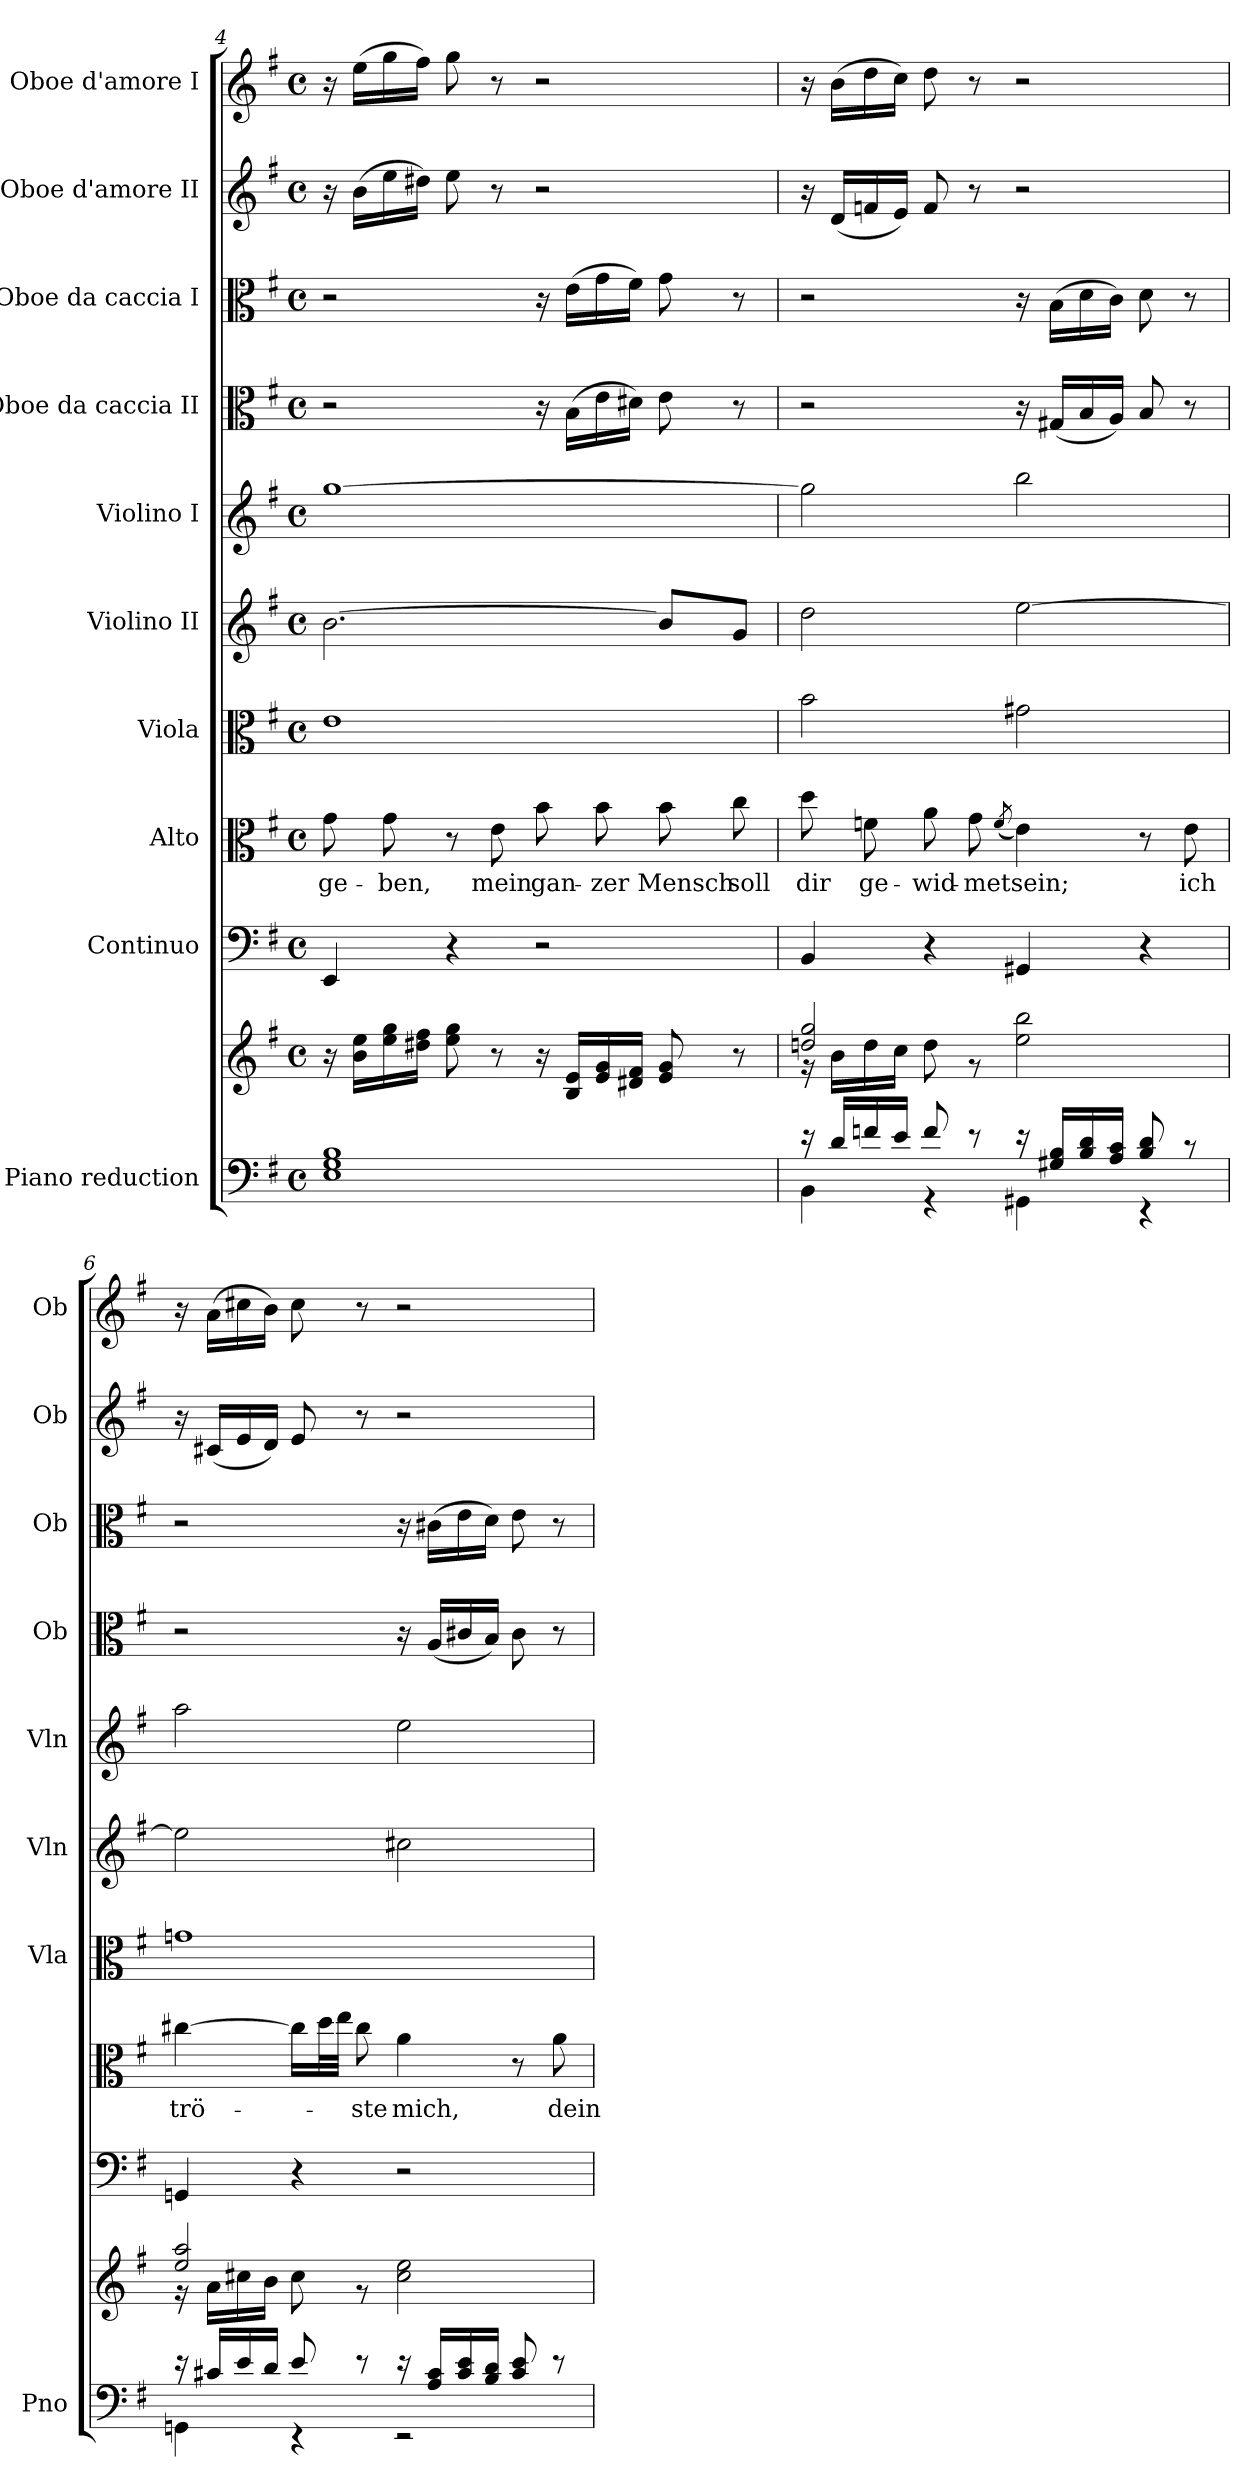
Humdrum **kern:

**kern	**kern	**kern	**kern	**text	**kern	**kern	**kern	**kern	**kern	**kern	**kern
*part10	*part10	*part9	*part8	*part8	*part7	*part6	*part5	*part4	*part3	*part2	*part1
*staff11	*staff10	*staff9	*staff8	*staff8	*staff7	*staff6	*staff5	*staff4	*staff3	*staff2	*staff1
*I"Piano reduction	*	*I"Continuo	*I"Alto	*	*I"Viola	*I"Violino II	*I"Violino I	*I"Oboe da caccia II	*I"Oboe da caccia I	*I"Oboe d'amore II	*I"Oboe d'amore I
*I'Pno	*	*	*	*	*I'Vla	*I'Vln	*I'Vln	*I'Ob	*I'Ob	*I'Ob	*I'Ob
!!LO:PB:g=z
*clefF4	*clefG2	*clefF4	*clefC3	*	*clefC3	*clefG2	*clefG2	*clefC3	*clefC3	*clefG2	*clefG2
*k[f#]	*k[f#]	*k[f#]	*k[f#]	*	*k[f#]	*k[f#]	*k[f#]	*k[f#]	*k[f#]	*k[f#]	*k[f#]
*M4/4	*M4/4	*M4/4	*M4/4	*	*M4/4	*M4/4	*M4/4	*M4/4	*M4/4	*M4/4	*M4/4
*met(c)	*met(c)	*met(c)	*met(c)	*	*met(c)	*met(c)	*met(c)	*met(c)	*met(c)	*met(c)	*met(c)
=4	=4	=4	=4	=4	=4	=4	=4	=4	=4	=4	=4
!	!	!	!	!LO:LY:b	!	!	!	!	!	!	!
1E 1G 1B	16r	4EE/	8g\	-ge-	1e	[2.b\	[1gg	2r	2r	16r	16r
.	16b\ 16ee\LL	.	.	.	.	.	.	.	.	(16b\LL	(16ee\LL
!	!	!	!	!LO:LY:b	!	!	!	!	!	!	!
.	16ee\ 16gg\	.	8g\	-ben,	.	.	.	.	.	16ee\	16gg\
.	16dd#X\ 16ff#\JJ	.	.	.	.	.	.	.	.	16dd#X\JJ)	16ff#\JJ)
.	8ee\ 8gg\	4r	8r	.	.	.	.	.	.	8ee\	8gg\
!	!	!	!	!LO:LY:b	!	!	!	!	!	!	!
.	8r	.	8e\	mein	.	.	.	.	.	8r	8r
!	!	!	!	!LO:LY:b	!	!	!	!	!	!	!
.	16r	2r	8b\	gan-	.	.	.	16r	16r	2r	2r
.	16B/ 16e/LL	.	.	.	.	.	.	(16B\LL	(16e\LL	.	.
!	!	!	!	!LO:LY:b	!	!	!	!	!	!	!
.	16e/ 16g/	.	8b\	-zer	.	.	.	16e\	16g\	.	.
.	16d#X/ 16f#/JJ	.	.	.	.	.	.	16d#X\JJ)	16f#\JJ)	.	.
!	!	!	!	!LO:LY:b	!	!	!	!	!	!	!
.	8e/ 8g/	.	8b\	Mensch	.	8b/L]	.	8e\	8g\	.	.
!	!	!	!	!LO:LY:b	!	!	!	!	!	!	!
.	8r	.	8cc\	soll	.	8g/J	.	8r	8r	.	.
=5	=5	=5	=5	=5	=5	=5	=5	=5	=5	=5	=5
*^	*^	*	*	*	*	*	*	*	*	*	*
!	!	!	!	!	!	!LO:LY:b	!	!	!	!	!	!	!
16r	4BB\	2ddn/ 2gg/	16r	4BB/	8dd\	dir	2b\	2dd\	2gg\]	2r	2r	16r	16r
16d/LL	.	.	16b\LL	.	.	.	.	.	.	.	.	(16d/LL	(16b\LL
!	!	!	!	!	!	!LO:LY:b	!	!	!	!	!	!	!
16fn/	.	.	16dd\	.	8fn\	ge-	.	.	.	.	.	16fn/	16dd\
16e/JJ	.	.	16cc\JJ	.	.	.	.	.	.	.	.	16e/JJ)	16cc\JJ)
!	!	!	!	!	!	!LO:LY:b	!	!	!	!	!	!	!
8f/	4r	.	8dd\	4r	8a\	-wid-	.	.	.	.	.	8f/	8dd\
!	!	!	!	!	!	!LO:LY:b	!	!	!	!	!	!	!
8r	.	.	8r	.	8g\	-met	.	.	.	.	.	8r	8r
.	.	.	.	.	(8qf/	.	.	.	.	.	.	.	.
!	!	!	!	!	!	!LO:LY:b	!	!	!	!	!	!	!
16r	4GG#X\	2ee\ 2bb\	2ryy	4GG#X/	4e\)	sein;	2g#X\	[2ee\	2bb\	16r	16r	2r	2r
16G#X/ 16B/LL	.	.	.	.	.	.	.	.	.	(16G#X/LL	(16B\LL	.	.
16B/ 16d/	.	.	.	.	.	.	.	.	.	16B/	16d\	.	.
16A/ 16c/JJ	.	.	.	.	.	.	.	.	.	16A/JJ)	16c\JJ)	.	.
8B/ 8d/	4r	.	.	4r	8r	.	.	.	.	8B/	8d\	.	.
!	!	!	!	!	!	!LO:LY:b	!	!	!	!	!	!	!
8r	.	.	.	.	8e\	ich	.	.	.	8r	8r	.	.
=6	=6	=6	=6	=6	=6	=6	=6	=6	=6	=6	=6	=6	=6
!	!	!	!	!	!	!LO:LY:b	!	!	!	!	!	!	!
16r	4GGn\	2ee/ 2aa/	16r	4GGn/	[4cc#X\	trö-	1gn	2ee\]	2aa\	2r	2r	16r	16r
16c#X/LL	.	.	16a\LL	.	.	.	.	.	.	.	.	(16c#X/LL	(16a\LL
16e/	.	.	16cc#X\	.	.	.	.	.	.	.	.	16e/	16cc#X\
16d/JJ	.	.	16b\JJ	.	.	.	.	.	.	.	.	16d/JJ)	16b\JJ)
8e/	4r	.	8cc#\	4r	16cc#\LL]	.	.	.	.	.	.	8e/	8cc#\
.	.	.	.	.	32dd\L	.	.	.	.	.	.	.	.
.	.	.	.	.	32ee\JJJ	.	.	.	.	.	.	.	.
!	!	!	!	!	!	!LO:LY:b	!	!	!	!	!	!	!
8r	.	.	8r	.	8cc#\	-ste	.	.	.	.	.	8r	8r
!	!	!	!	!	!	!LO:LY:b	!	!	!	!	!	!	!
16r	2r	2cc#\ 2ee\	2ryy	2r	4a\	mich,	.	2cc#X\	2ee\	16r	16r	2r	2r
16A/ 16c#/LL	.	.	.	.	.	.	.	.	.	(16A/LL	(16c#X\LL	.	.
16c#/ 16e/	.	.	.	.	.	.	.	.	.	16c#X/	16e\	.	.
16B/ 16d/JJ	.	.	.	.	.	.	.	.	.	16B/JJ)	16d\JJ)	.	.
8c#/ 8e/	.	.	.	.	8r	.	.	.	.	8c#\	8e\	.	.
!	!	!	!	!	!	!LO:LY:b	!	!	!	!	!	!	!
8r	.	.	.	.	8a\	dein	.	.	.	8r	8r	.	.
*v	*v	*	*	*	*	*	*	*	*	*	*	*	*
*	*v	*v	*	*	*	*	*	*	*	*	*	*
=	=	=	=	=	=	=	=	=	=	=	=
*-	*-	*-	*-	*-	*-	*-	*-	*-	*-	*-	*-
